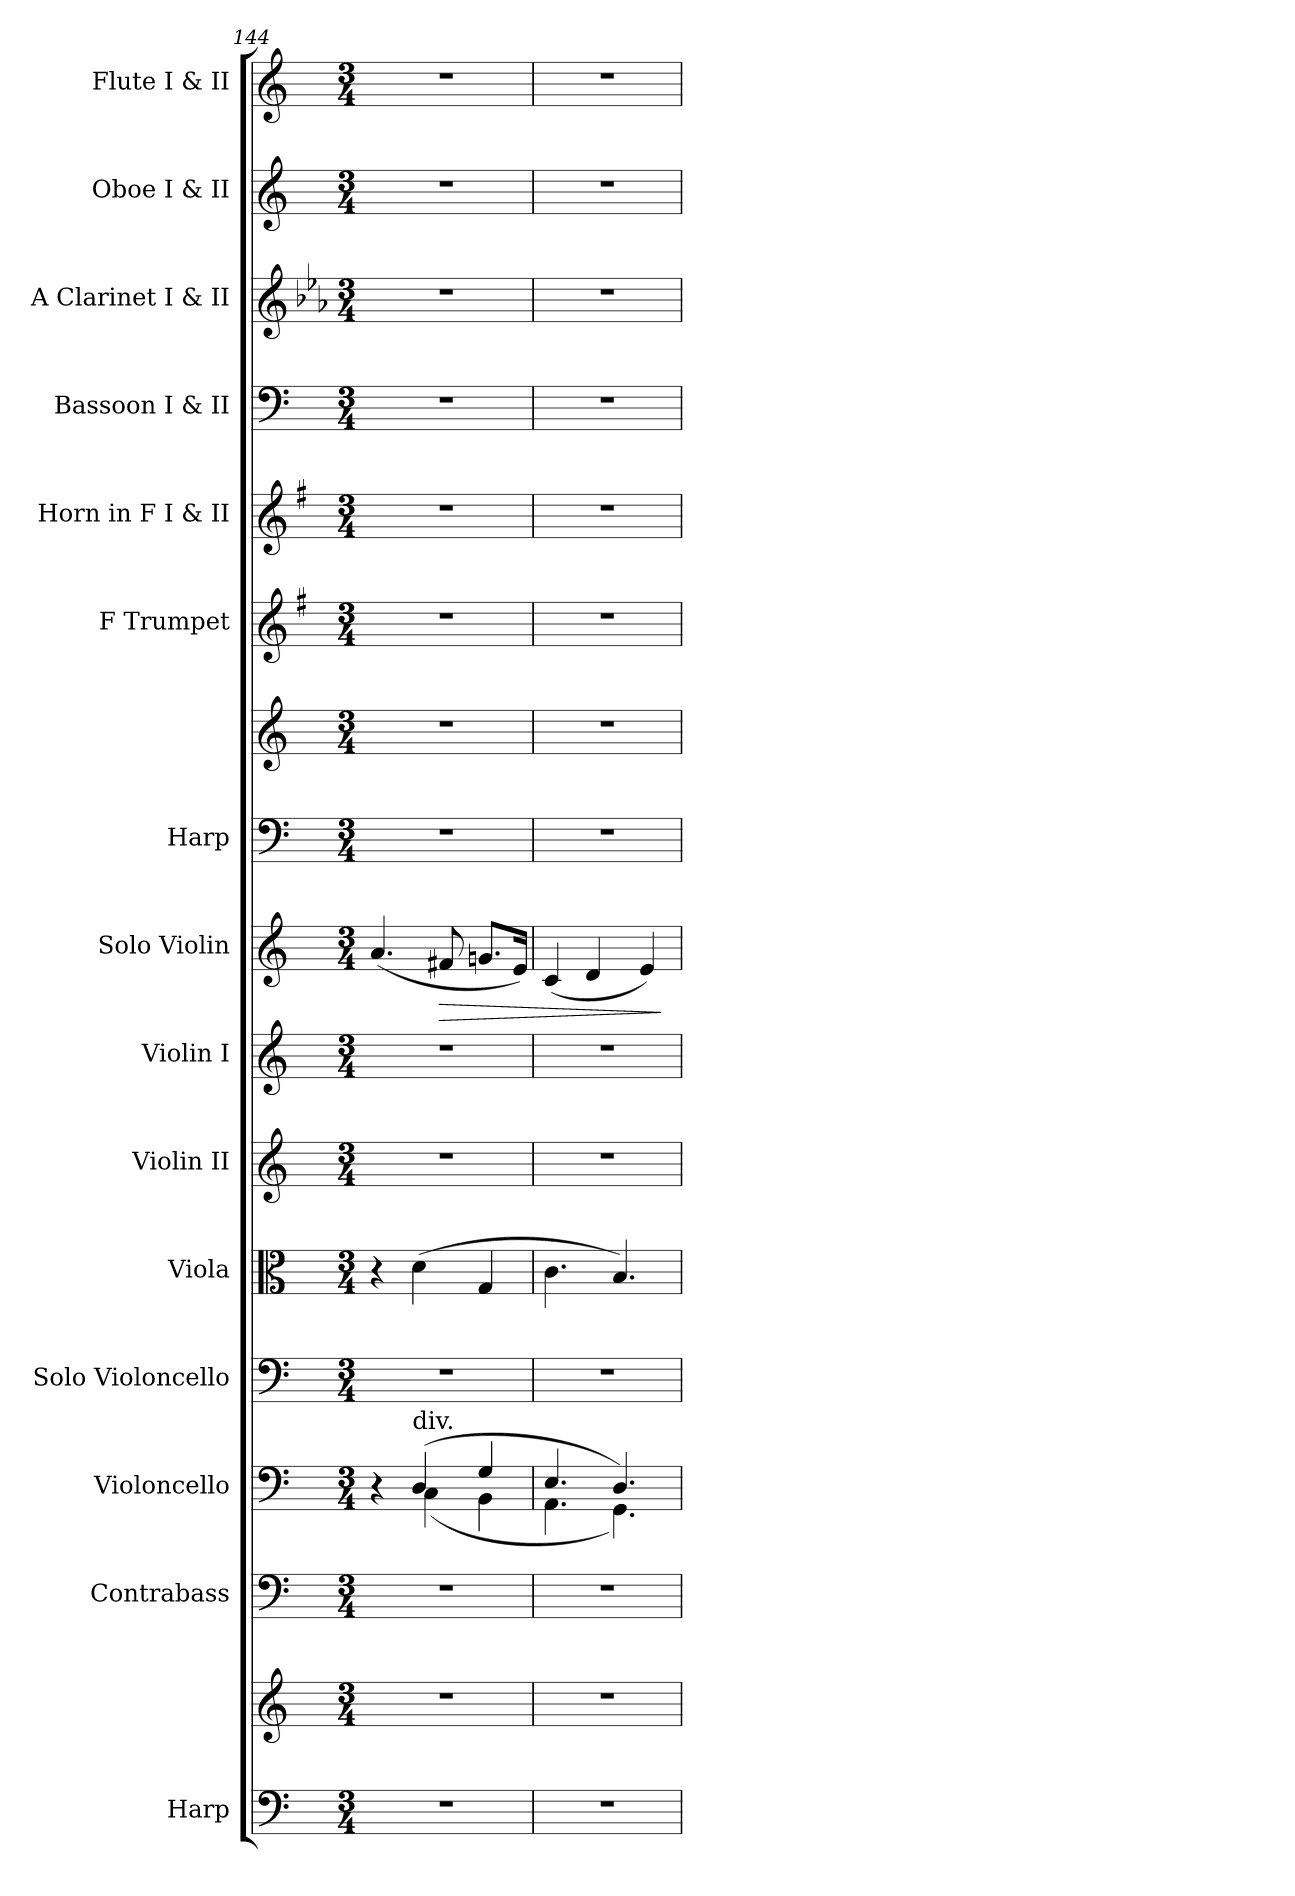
**kern	**kern	**kern	**kern	**kern	**kern	**kern	**kern	**kern	**dynam	**kern	**kern	**kern	**kern	**kern	**kern	**kern	**kern
*part15	*part15	*part14	*part13	*part12	*part11	*part10	*part9	*part8	*part8	*part7	*part7	*part6	*part5	*part4	*part3	*part2	*part1
*staff17	*staff16	*staff15	*staff14	*staff13	*staff12	*staff11	*staff10	*staff9	*staff9	*staff8	*staff7	*staff6	*staff5	*staff4	*staff3	*staff2	*staff1
*I"Harp	*	*I"Contrabass	*I"Violoncello	*I"Solo Violoncello	*I"Viola	*I"Violin II	*I"Violin I	*I"Solo Violin	*	*I"Harp	*	*I"F Trumpet	*I"Horn in F I &amp; II	*I"Bassoon I &amp; II	*I"A Clarinet I &amp; II	*I"Oboe I &amp; II	*I"Flute I &amp; II
*I'Hrp.	*	*I'Cb.	*I'Vc.	*I'Vc.	*I'Vla.	*I'Vln.	*I'Vln.	*I'Vln.	*	*I'Hrp.	*	*I'F Tpt.	*	*I'Bsn.	*I'A Cl.	*I'Ob.	*I'Fl.
*clefF4	*clefG2	*clefF4	*clefF4	*clefF4	*clefC3	*clefG2	*clefG2	*clefG2	*	*clefF4	*clefG2	*clefG2	*clefG2	*clefF4	*clefG2	*clefG2	*clefG2
*	*	*ITrd7c12	*	*	*	*	*	*	*	*	*	*ITrd-3c-5	*ITrd4c7	*	*ITrd2c3	*	*
*k[]	*k[]	*k[]	*k[]	*k[]	*k[]	*k[]	*k[]	*k[]	*	*k[]	*k[]	*k[]	*k[]	*k[]	*k[]	*k[]	*k[]
*M3/4	*M3/4	*M3/4	*M3/4	*M3/4	*M3/4	*M3/4	*M3/4	*M3/4	*	*M3/4	*M3/4	*M3/4	*M3/4	*M3/4	*M3/4	*M3/4	*M3/4
=144	=144	=144	=144	=144	=144	=144	=144	=144	=144	=144	=144	=144	=144	=144	=144	=144	=144
*	*	*	*^	*	*	*	*	*	*	*	*	*	*	*	*	*	*
2.r	2.r	2.r	4r	4ryy	2.r	4r	2.r	2.r	(<4.a/	.	2.r	2.r	2.r	2.r	2.r	2.r	2.r	2.r
!	!	!	!LO:TX:a:t=div.	!	!	!	!	!	!	!	!	!	!	!	!	!	!	!
.	.	.	(>4D/	(<4C\	.	(>4d\	.	.	.	.	.	.	.	.	.	.	.	.
!	!	!	!	!	!	!	!	!	!	!LO:HP:b	!	!	!	!	!	!	!	!
.	.	.	.	.	.	.	.	.	8f#X/	>	.	.	.	.	.	.	.	.
.	.	.	4G/	4BB\	.	4G/	.	.	8.gn/L	.	.	.	.	.	.	.	.	.
.	.	.	.	.	.	.	.	.	16e/Jk)	.	.	.	.	.	.	.	.	.
=145	=145	=145	=145	=145	=145	=145	=145	=145	=145	=145	=145	=145	=145	=145	=145	=145	=145	=145
2.r	2.r	2.r	4.E/	4.AA\	2.r	4.c\	2.r	2.r	(<4c/	.	2.r	2.r	2.r	2.r	2.r	2.r	2.r	2.r
.	.	.	.	.	.	.	.	.	4d/	.	.	.	.	.	.	.	.	.
.	.	.	4.D/)	4.GG\)	.	4.B/)	.	.	.	.	.	.	.	.	.	.	.	.
.	.	.	.	.	.	.	.	.	4e/)	.	.	.	.	.	.	.	.	.
*	*	*	*v	*v	*	*	*	*	*	*	*	*	*	*	*	*	*	*
.	.	.	.	.	.	.	.	.	]	.	.	.	.	.	.	.	.
=	=	=	=	=	=	=	=	=	=	=	=	=	=	=	=	=	=
*-	*-	*-	*-	*-	*-	*-	*-	*-	*-	*-	*-	*-	*-	*-	*-	*-	*-
